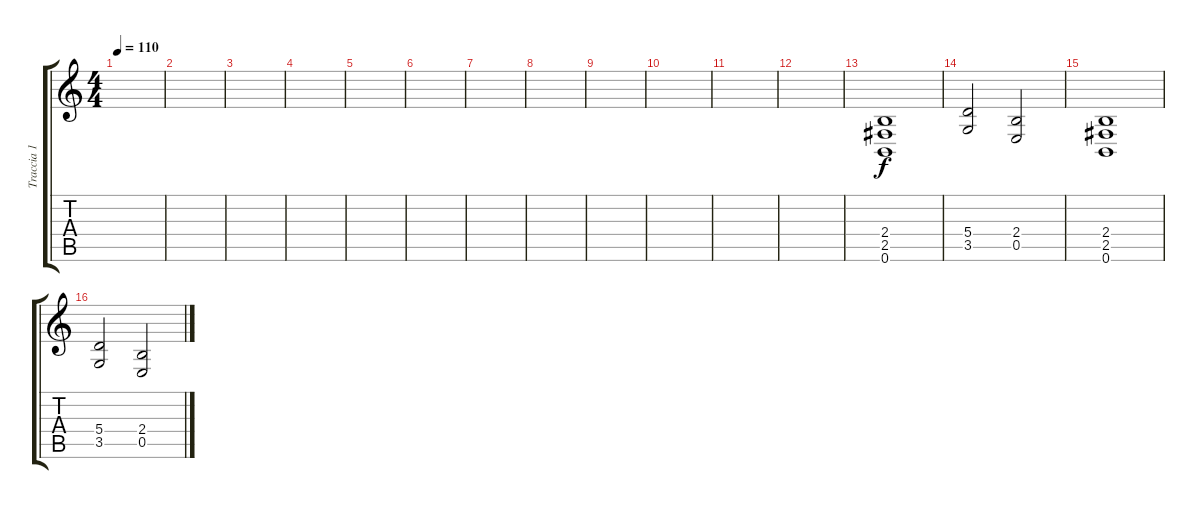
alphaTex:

\track ("Traccia 1" "Traccia 1") {instrument distortionguitar}
\staff {score tabs}
\tuning (B3 Gb3 D3 A2 E2 B1) {hide}
\ts (4 4)
\tempo 110
\clef g2
\ks c
|
|
|
|
|
|
|
|
|
|
|
|
(2.4 2.5 0.6).1 |
(5.4 3.5).2 (2.4 0.5).2 |
(2.4 2.5 0.6).1 |
(5.4 3.5).2 (2.4 0.5).2
